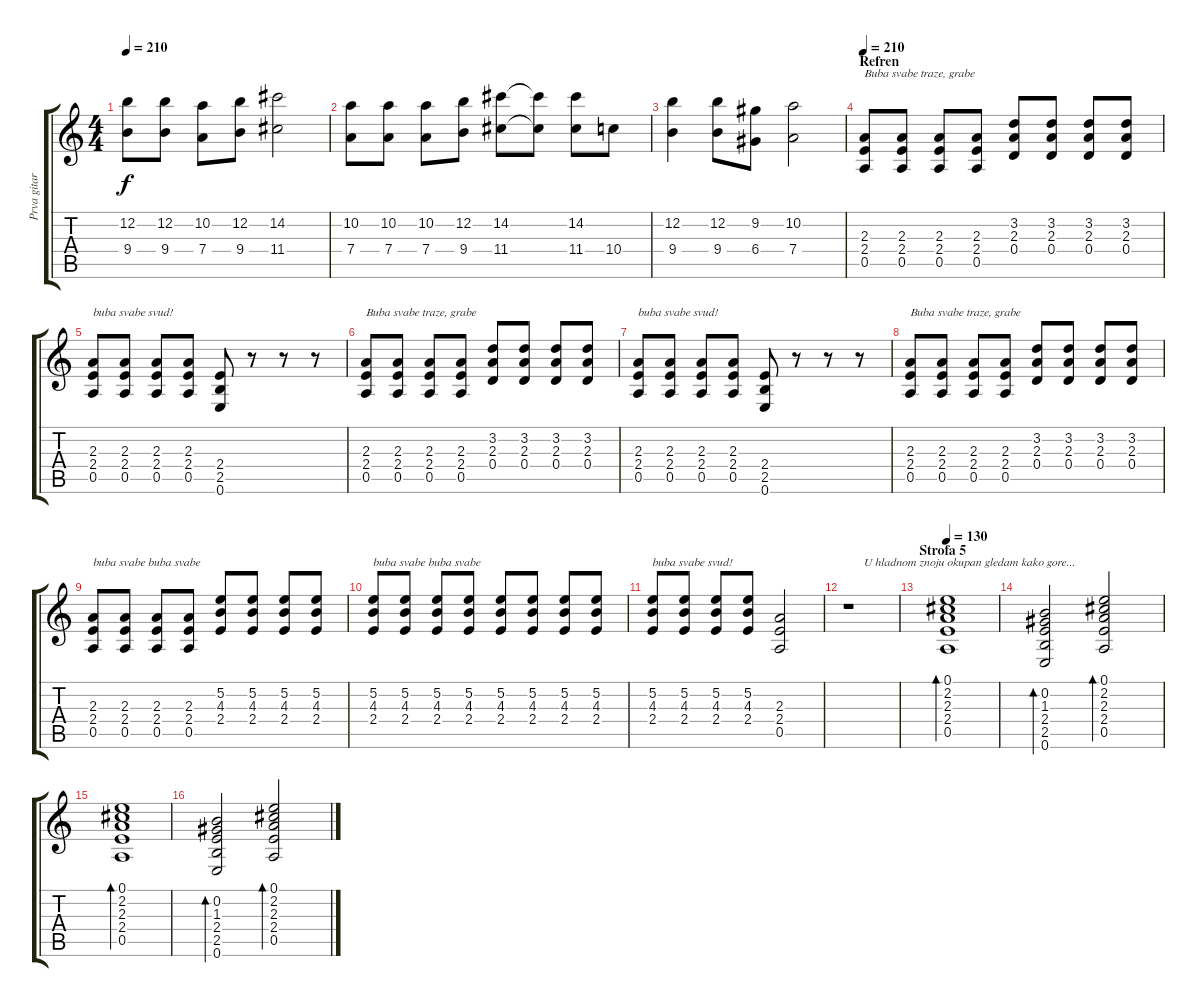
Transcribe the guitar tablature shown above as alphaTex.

\track ("Prva gitara" "Prva gitar") {instrument overdrivenguitar}
\staff {score tabs}
\tuning (E4 B3 G3 D3 A2 E2) {hide}
\ts (4 4)
\tempo 210
\clef g2
\ks c
(12.2 9.4).8{dy f} (12.2 9.4).8 (10.2 7.4).8 (12.2 9.4).8 (14.2 11.4).2 |
(10.2 7.4).8 (10.2 7.4).8 (10.2 7.4).8 (12.2 9.4).8 (14.2 11.4).8 (14.2{t} 11.4{t}).8 (14.2 11.4).8 10.4.8 |
(12.2 9.4).4 (12.2 9.4).8 (9.2 6.4).8 (10.2 7.4).2 |
\section ("" "Refren")
\tempo 210
(2.3 2.4 0.5).8{txt "Buba svabe traze, grabe"} (2.3 2.4 0.5).8 (2.3 2.4 0.5).8 (2.3 2.4 0.5).8 (3.2 2.3 0.4).8 (3.2 2.3 0.4).8 (3.2 2.3 0.4).8 (3.2 2.3 0.4).8 |
(2.3 2.4 0.5).8{txt "buba svabe svud!"} (2.3 2.4 0.5).8 (2.3 2.4 0.5).8 (2.3 2.4 0.5).8 (2.4 2.5 0.6).8 r.8 r.8 r.8 |
(2.3 2.4 0.5).8{txt "Buba svabe traze, grabe"} (2.3 2.4 0.5).8 (2.3 2.4 0.5).8 (2.3 2.4 0.5).8 (3.2 2.3 0.4).8 (3.2 2.3 0.4).8 (3.2 2.3 0.4).8 (3.2 2.3 0.4).8 |
(2.3 2.4 0.5).8{txt "buba svabe svud!"} (2.3 2.4 0.5).8 (2.3 2.4 0.5).8 (2.3 2.4 0.5).8 (2.4 2.5 0.6).8 r.8 r.8 r.8 |
(2.3 2.4 0.5).8{txt "Buba svabe traze, grabe"} (2.3 2.4 0.5).8 (2.3 2.4 0.5).8 (2.3 2.4 0.5).8 (3.2 2.3 0.4).8 (3.2 2.3 0.4).8 (3.2 2.3 0.4).8 (3.2 2.3 0.4).8 |
(2.3 2.4 0.5).8{txt "buba svabe buba svabe "} (2.3 2.4 0.5).8 (2.3 2.4 0.5).8 (2.3 2.4 0.5).8 (5.2 4.3 2.4).8 (5.2 4.3 2.4).8 (5.2 4.3 2.4).8 (5.2 4.3 2.4).8 |
(5.2 4.3 2.4).8{txt "buba svabe buba svabe "} (5.2 4.3 2.4).8 (5.2 4.3 2.4).8 (5.2 4.3 2.4).8 (5.2 4.3 2.4).8 (5.2 4.3 2.4).8 (5.2 4.3 2.4).8 (5.2 4.3 2.4).8 |
(5.2 4.3 2.4).8{txt "buba svabe svud!"} (5.2 4.3 2.4).8 (5.2 4.3 2.4).8 (5.2 4.3 2.4).8 (2.3 2.4 0.5).2 |
r.1{txt "     U hladnom znoju okupan gledam kako gore..."} |
\section ("" "Strofa 5")
\tempo 130
(0.1 2.2 2.3 2.4 0.5).1{bd 480 instrument electricguitarjazz} |
(0.2 1.3 2.4 2.5 0.6).2{bd 480} (0.1 2.2 2.3 2.4 0.5).2{bd 480} |
(0.1 2.2 2.3 2.4 0.5).1{bd 480} |
(0.2 1.3 2.4 2.5 0.6).2{bd 480} (0.1 2.2 2.3 2.4 0.5).2{bd 480}
